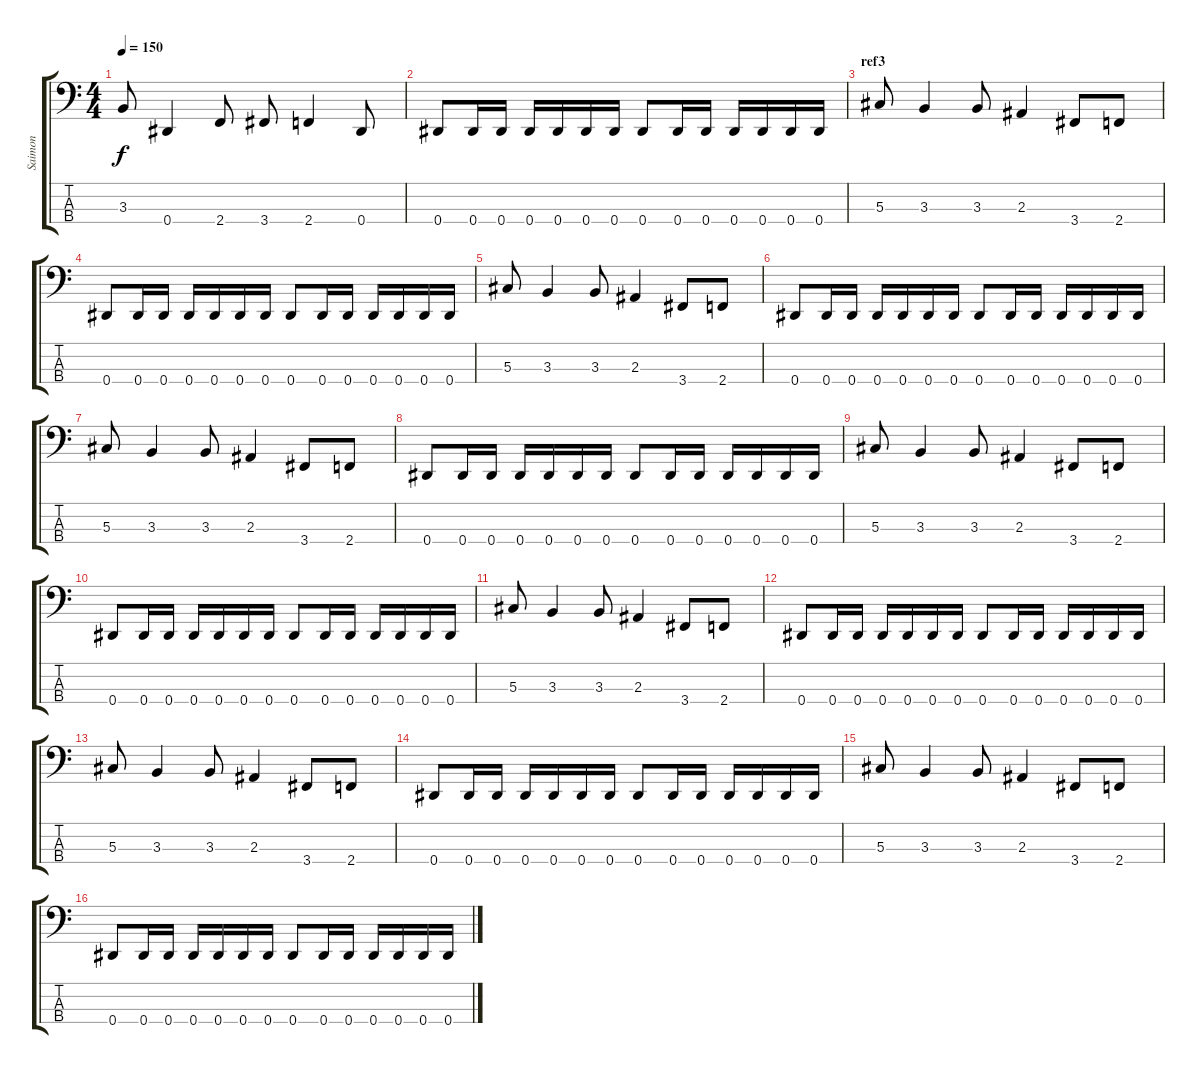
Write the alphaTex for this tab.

\track ("Saimon" "Saimon") {instrument electricbassfinger}
\staff {score tabs}
\tuning (Gb2 Db2 Ab1 Eb1) {hide}
\ts (4 4)
\tempo 150
\clef f4
\ks c
3.3.8{dy f} 0.4.4 2.4.8 3.4.8 2.4.4 0.4.8 |
0.4.8 0.4.16 0.4.16 0.4.16 0.4.16 0.4.16 0.4.16 0.4.8 0.4.16 0.4.16 0.4.16 0.4.16 0.4.16 0.4.16 |
\section ("" "ref3")
5.3.8 3.3.4 3.3.8 2.3.4 3.4.8 2.4.8 |
0.4.8 0.4.16 0.4.16 0.4.16 0.4.16 0.4.16 0.4.16 0.4.8 0.4.16 0.4.16 0.4.16 0.4.16 0.4.16 0.4.16 |
5.3.8 3.3.4 3.3.8 2.3.4 3.4.8 2.4.8 |
0.4.8 0.4.16 0.4.16 0.4.16 0.4.16 0.4.16 0.4.16 0.4.8 0.4.16 0.4.16 0.4.16 0.4.16 0.4.16 0.4.16 |
5.3.8 3.3.4 3.3.8 2.3.4 3.4.8 2.4.8 |
0.4.8 0.4.16 0.4.16 0.4.16 0.4.16 0.4.16 0.4.16 0.4.8 0.4.16 0.4.16 0.4.16 0.4.16 0.4.16 0.4.16 |
5.3.8 3.3.4 3.3.8 2.3.4 3.4.8 2.4.8 |
0.4.8 0.4.16 0.4.16 0.4.16 0.4.16 0.4.16 0.4.16 0.4.8 0.4.16 0.4.16 0.4.16 0.4.16 0.4.16 0.4.16 |
5.3.8 3.3.4 3.3.8 2.3.4 3.4.8 2.4.8 |
0.4.8 0.4.16 0.4.16 0.4.16 0.4.16 0.4.16 0.4.16 0.4.8 0.4.16 0.4.16 0.4.16 0.4.16 0.4.16 0.4.16 |
5.3.8 3.3.4 3.3.8 2.3.4 3.4.8 2.4.8 |
0.4.8 0.4.16 0.4.16 0.4.16 0.4.16 0.4.16 0.4.16 0.4.8 0.4.16 0.4.16 0.4.16 0.4.16 0.4.16 0.4.16 |
5.3.8 3.3.4 3.3.8 2.3.4 3.4.8 2.4.8 |
0.4.8 0.4.16 0.4.16 0.4.16 0.4.16 0.4.16 0.4.16 0.4.8 0.4.16 0.4.16 0.4.16 0.4.16 0.4.16 0.4.16
